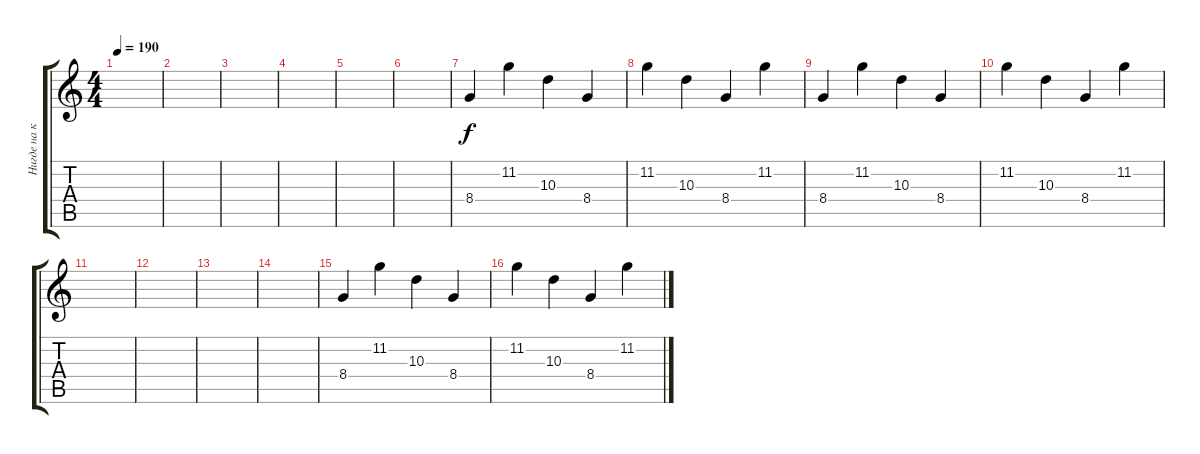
\track ("Нигде на концертах не играющая гитара 1" "Нигде на к") {instrument acousticguitarsteel}
\staff {score tabs}
\tuning (Db4 Ab3 E3 B2 Gb2 B1) {hide}
\ts (4 4)
\tempo 190
\clef g2
\ks c
|
|
|
|
|
|
8.4.4 11.2.4 10.3.4 8.4.4 |
11.2.4 10.3.4 8.4.4 11.2.4 |
8.4.4 11.2.4 10.3.4 8.4.4 |
11.2.4 10.3.4 8.4.4 11.2.4 |
|
|
|
|
8.4.4 11.2.4 10.3.4 8.4.4 |
11.2.4 10.3.4 8.4.4 11.2.4
